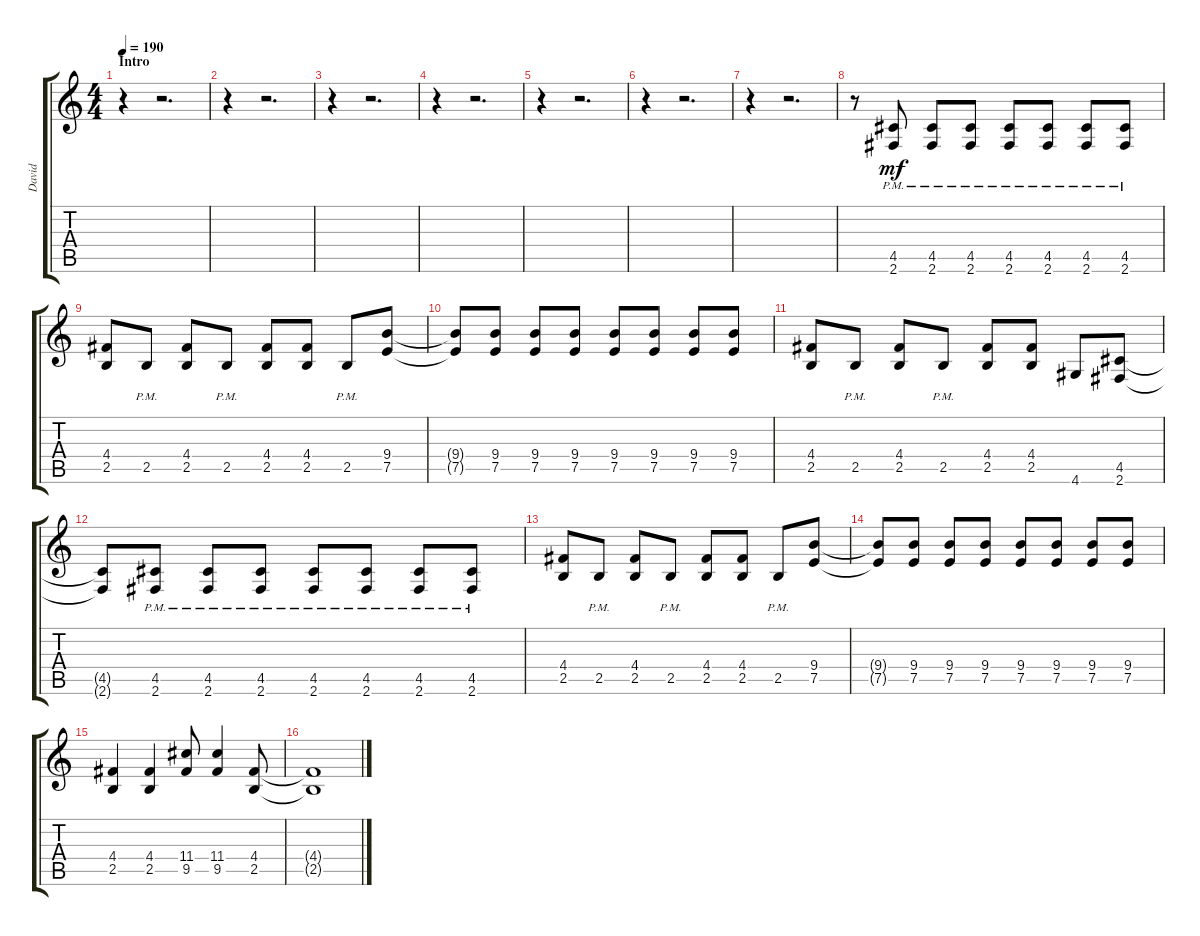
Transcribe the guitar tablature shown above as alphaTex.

\track ("David" "David") {instrument distortionguitar}
\staff {score tabs}
\tuning (E4 B3 G3 D3 A2 E2) {hide}
\ts (4 4)
\section ("" "Intro")
\tempo 190
\clef g2
\ks c
r.4{dy mf instrument distortionguitar} r.2{d} |
r.4 r.2{d} |
r.4 r.2{d} |
r.4 r.2{d} |
r.4 r.2{d} |
r.4 r.2{d} |
r.4 r.2{d} |
r.8 (4.5{pm} 2.6{pm}).8 (4.5{pm} 2.6{pm}).8 (4.5{pm} 2.6{pm}).8 (4.5{pm} 2.6{pm}).8 (4.5{pm} 2.6{pm}).8 (4.5{pm} 2.6{pm}).8 (4.5{pm} 2.6{pm}).8 |
(4.4 2.5).8 2.5{pm}.8 (4.4 2.5).8 2.5{pm}.8 (4.4 2.5).8 (4.4 2.5).8 2.5{pm}.8 (9.4 7.5).8 |
(9.4{t} 7.5{t}).8 (9.4 7.5).8 (9.4 7.5).8 (9.4 7.5).8 (9.4 7.5).8 (9.4 7.5).8 (9.4 7.5).8 (9.4 7.5).8 |
(4.4 2.5).8 2.5{pm}.8 (4.4 2.5).8 2.5{pm}.8 (4.4 2.5).8 (4.4 2.5).8 4.6.8 (4.5 2.6).8 |
(4.5{t} 2.6{t}).8 (4.5{pm} 2.6{pm}).8 (4.5{pm} 2.6{pm}).8 (4.5{pm} 2.6{pm}).8 (4.5{pm} 2.6{pm}).8 (4.5{pm} 2.6{pm}).8 (4.5{pm} 2.6{pm}).8 (4.5{pm} 2.6{pm}).8 |
(4.4 2.5).8 2.5{pm}.8 (4.4 2.5).8 2.5{pm}.8 (4.4 2.5).8 (4.4 2.5).8 2.5{pm}.8 (9.4 7.5).8 |
(9.4{t} 7.5{t}).8 (9.4 7.5).8 (9.4 7.5).8 (9.4 7.5).8 (9.4 7.5).8 (9.4 7.5).8 (9.4 7.5).8 (9.4 7.5).8 |
(4.4 2.5).4 (4.4 2.5).4 (11.4 9.5).8 (11.4 9.5).4 (4.4 2.5).8 |
(4.4{t} 2.5{t}).1
